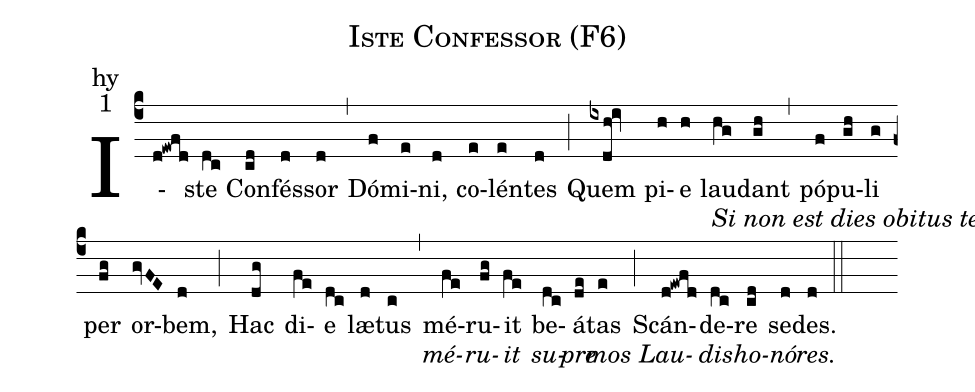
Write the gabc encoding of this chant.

name:Iste Confessor (F6);
office-part:hy;
mode:1;
%%
(c4) I(d!ewfd)ste(dc) Con(cd)fés(d)sor(d) (,)
Dó(f)mi(e)ni,(d) co(e)lén(e)tes(d) (;)
Quem(ixdh!iv) pi(h)e(h) lau(hg)dant[<v>\hspace{-1em}</v><i>Si non est dies obitus tertius versus mutatur:</i>](gh) (,)
pó(f)pu(gh)li(g) per(fg) or(gvFE)bem,(d) (;)
Hac(dg) di(fe)e(dc) læ(d)tus(c) (,)
mé[mé-](fe)ru[ru-](fg)it[it](fe) be[su-](dc)á[<v>\hspace{-0.45em}</v>pre](de)tas[mos](e) (;)
Scán[<v>\ </v>Lau-](d!ewfd)de[dis](dc)re[ho-](cd) se[<v>\hspace{0.1em}</v>nó](d)des.[<v>\hspace{0.2em}</v>res.](d)  (::)
